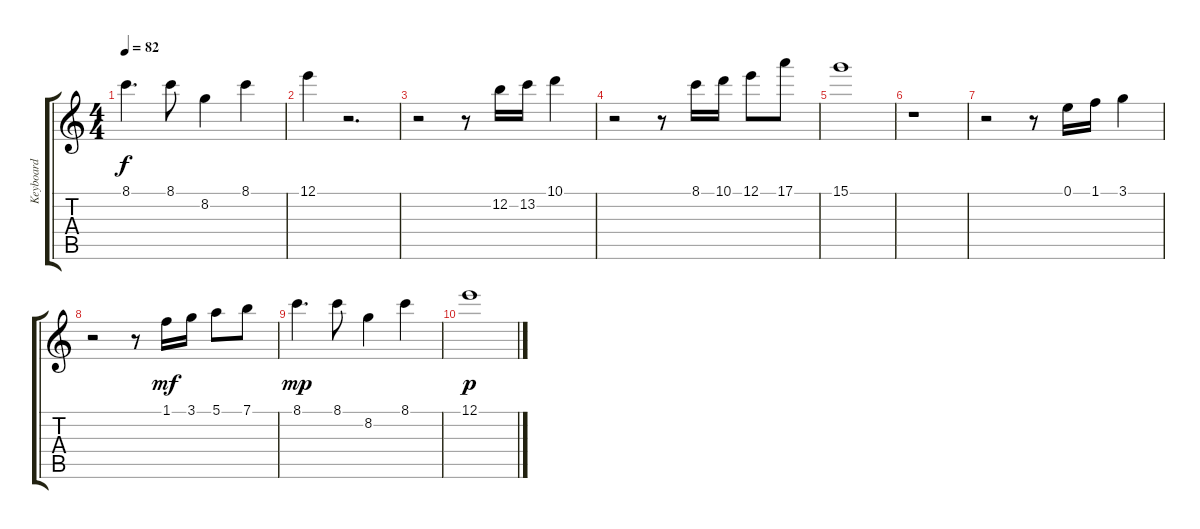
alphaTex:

\track ("Keyboard" "Keyboard") {instrument acousticguitarnylon}
\staff {score tabs}
\tuning (E4 B3 G3 D3 A2 E2) {hide}
\ts (4 4)
\tempo 82
\clef g2
\ks c
8.1.4{d dy f} 8.1.8 8.2.4 8.1.4 |
12.1.4 r.2{d} |
r.2 r.8 12.2.16 13.2.16 10.1.4 |
r.2 r.8 8.1.16 10.1.16 12.1.8 17.1.8 |
15.1.1 |
r.1 |
r.2 r.8 0.1.16 1.1.16 3.1.4 |
r.2 r.8 1.1.16{dy mf} 3.1.16 5.1.8 7.1.8 |
8.1.4{d dy mp} 8.1.8 8.2.4 8.1.4 |
12.1.1{dy p}
